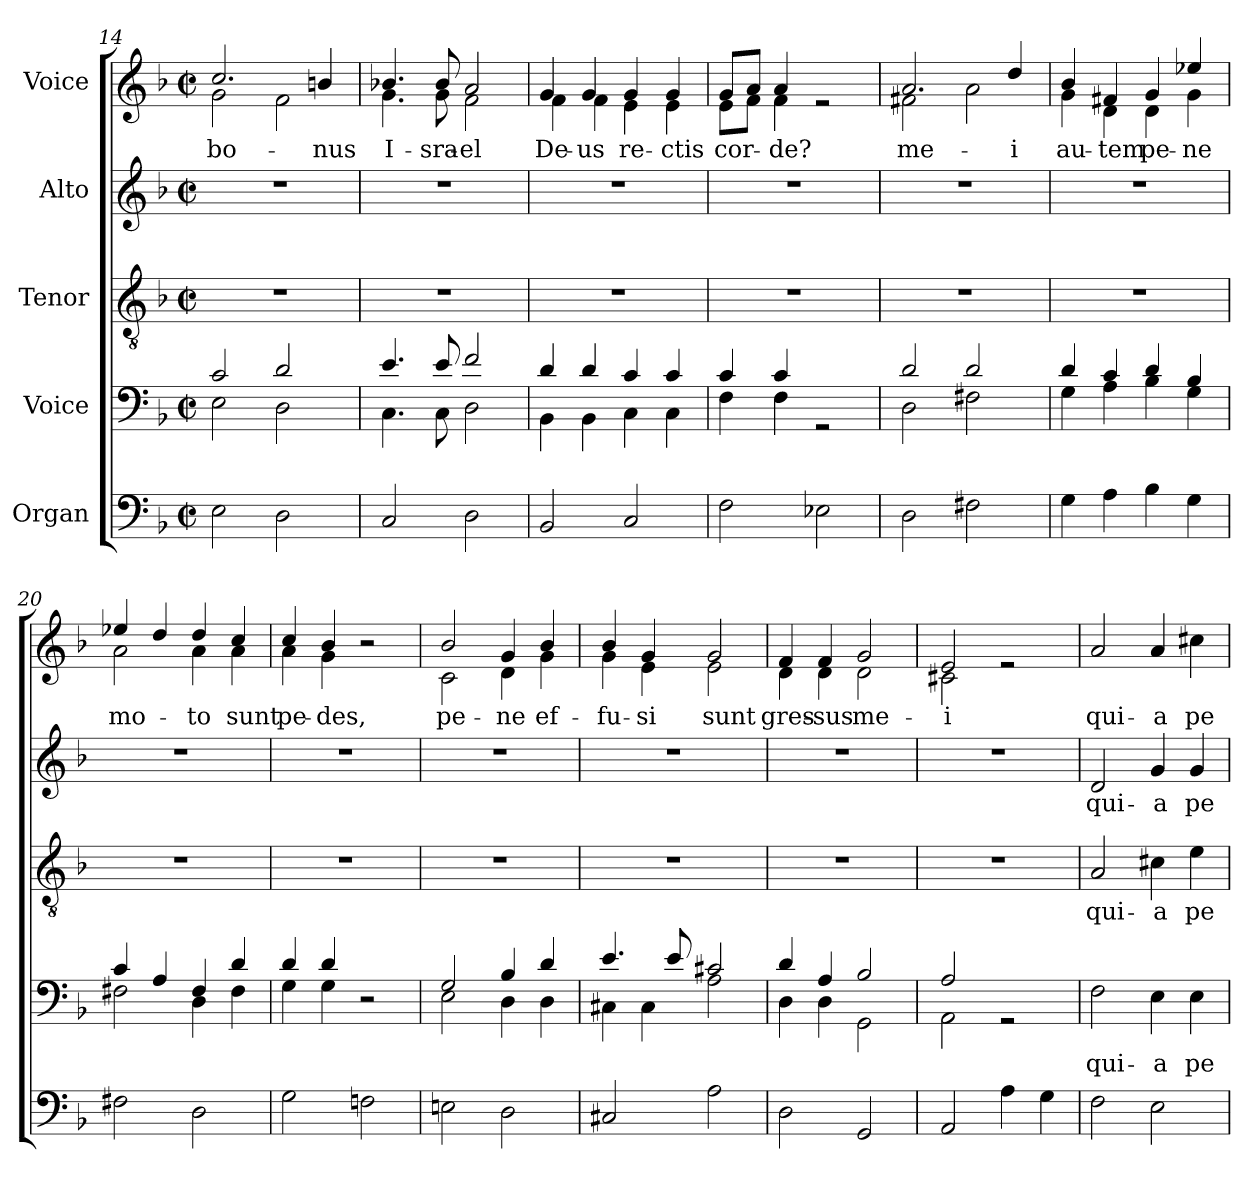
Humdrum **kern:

**kern	**kern	**text	**kern	**text	**kern	**text	**kern	**text
*part5	*part4	*part4	*part3	*part3	*part2	*part2	*part1	*part1
*staff5	*staff4	*staff4	*staff3	*staff3	*staff2	*staff2	*staff1	*staff1
*I"Organ	*I"Voice	*	*I"Tenor	*	*I"Alto	*	*I"Voice	*
*clefF4	*clefF4	*	*clefGv2	*	*clefG2	*	*clefG2	*
*k[b-]	*k[b-]	*	*k[b-]	*	*k[b-]	*	*k[b-]	*
*M2/2	*M2/2	*	*M2/2	*	*M2/2	*	*M2/2	*
*met(c|)	*met(c|)	*	*met(c|)	*	*met(c|)	*	*met(c|)	*
=14	=14	=14	=14	=14	=14	=14	=14	=14
*	*^	*	*	*	*	*	*	*
!	!	!	!	!	!	!	!	!	!LO:LY:b
*	*	*	*	*	*	*	*	*^	*
2E\	2c/	2E\	.	1r	.	1r	.	2.cc/	2g\	bo-
2D\	2d/	2D\	.	.	.	.	.	.	2f\	.
!	!	!	!	!	!	!	!	!	!	!LO:LY:b
.	.	.	.	.	.	.	.	4bn/	.	-nus
=15	=15	=15	=15	=15	=15	=15	=15	=15	=15	=15
!	!	!	!	!	!	!	!	!	!	!LO:LY:b
2C/	4.e/	4.C\	.	1r	.	1r	.	4.b-X/	4.g\	I-
!	!	!	!	!	!	!	!	!	!	!LO:LY:b
.	8e/	8C\	.	.	.	.	.	8b-/	8g\	-sra-
!	!	!	!	!	!	!	!	!	!	!LO:LY:b
2D\	2f/	2D\	.	.	.	.	.	2a/	2f\	-el
=16	=16	=16	=16	=16	=16	=16	=16	=16	=16	=16
!	!	!	!	!	!	!	!	!	!	!LO:LY:b
2BB-/	4d/	4BB-\	.	1r	.	1r	.	4g/	4f\	De-
!	!	!	!	!	!	!	!	!	!	!LO:LY:b
.	4d/	4BB-\	.	.	.	.	.	4g/	4f\	-us
!	!	!	!	!	!	!	!	!	!	!LO:LY:b
2C/	4c/	4C\	.	.	.	.	.	4g/	4e\	re-
!	!	!	!	!	!	!	!	!	!	!LO:LY:b
.	4c/	4C\	.	.	.	.	.	4g/	4e\	-ctis
=17	=17	=17	=17	=17	=17	=17	=17	=17	=17	=17
!	!	!	!	!	!	!	!	!	!	!LO:LY:b
2F\	4c/	4F\	.	1r	.	1r	.	8g/L	8e\L	cor-
.	.	.	.	.	.	.	.	8a/J	8f\J	.
!	!	!	!	!	!	!	!	!	!	!LO:LY:b
.	4c/	4F\	.	.	.	.	.	4a/	4f\	-de?
2E-X\	2rGG	2ryy	.	.	.	.	.	2re	2ryy	.
=18	=18	=18	=18	=18	=18	=18	=18	=18	=18	=18
!	!	!	!	!	!	!	!	!	!	!LO:LY:b
2D\	2d/	2D\	.	1r	.	1r	.	2.a/	2f#X\	me-
2F#X\	2d/	2F#X\	.	.	.	.	.	.	2a\	.
!	!	!	!	!	!	!	!	!	!	!LO:LY:b
.	.	.	.	.	.	.	.	4dd/	.	-i
!!LO:LB:g=z	!!
=19	=19	=19	=19	=19	=19	=19	=19	=19	=19	=19
!	!	!	!	!	!	!	!	!	!	!LO:LY:b
4G\	4d/	4G\	.	1r	.	1r	.	4b-/	4g\	au-
!	!	!	!	!	!	!	!	!	!	!LO:LY:b
4A\	4c/	4A\	.	.	.	.	.	4f#X/	4d\	-tem
!	!	!	!	!	!	!	!	!	!	!LO:LY:b
4B-\	4d/	4B-\	.	.	.	.	.	4g/	4d\	pe-
!	!	!	!	!	!	!	!	!	!	!LO:LY:b
4G\	4B-/	4G\	.	.	.	.	.	4ee-X/	4g\	-ne
=20	=20	=20	=20	=20	=20	=20	=20	=20	=20	=20
!	!	!	!	!	!	!	!	!	!	!LO:LY:b
2F#X\	4c/	2F#X\	.	1r	.	1r	.	4ee-X/	2a\	mo-
.	4A/	.	.	.	.	.	.	4dd/	.	.
!	!	!	!	!	!	!	!	!	!	!LO:LY:b
2D\	4F#/	4D\	.	.	.	.	.	4dd/	4a\	-to
!	!	!	!	!	!	!	!	!	!	!LO:LY:b
.	4d/	4F#\	.	.	.	.	.	4cc/	4a\	sunt
=21	=21	=21	=21	=21	=21	=21	=21	=21	=21	=21
!	!	!	!	!	!	!	!	!	!	!LO:LY:b
2G\	4d/	4G\	.	1r	.	1r	.	4cc/	4a\	pe-
!	!	!	!	!	!	!	!	!	!	!LO:LY:b
.	4d/	4G\	.	.	.	.	.	4b-/	4g\	-des,
2Fn\	2r	2ryy	.	.	.	.	.	2r	2ryy	.
=22	=22	=22	=22	=22	=22	=22	=22	=22	=22	=22
!	!	!	!	!	!	!	!	!	!	!LO:LY:b
2En\	2G/	2E\	.	1r	.	1r	.	2b-/	2c\	pe-
!	!	!	!	!	!	!	!	!	!	!LO:LY:b
2D\	4B-/	4D\	.	.	.	.	.	4g/	4d\	-ne
!	!	!	!	!	!	!	!	!	!	!LO:LY:b
.	4d/	4D\	.	.	.	.	.	4b-/	4g\	ef-
=23	=23	=23	=23	=23	=23	=23	=23	=23	=23	=23
!	!	!	!	!	!	!	!	!	!	!LO:LY:b
2C#X/	4.e/	4C#X\	.	1r	.	1r	.	4b-/	4g\	-fu-
!	!	!	!	!	!	!	!	!	!	!LO:LY:b
.	.	4C#\	.	.	.	.	.	4g/	4e\	-si
.	8e/	.	.	.	.	.	.	.	.	.
!	!	!	!	!	!	!	!	!	!	!LO:LY:b
2A\	2c#X/	2A\	.	.	.	.	.	2g/	2e\	sunt
=24	=24	=24	=24	=24	=24	=24	=24	=24	=24	=24
!	!	!	!	!	!	!	!	!	!	!LO:LY:b
2D\	4d/	4D\	.	1r	.	1r	.	4f/	4d\	gres-
!	!	!	!	!	!	!	!	!	!	!LO:LY:b
.	4A/	4D\	.	.	.	.	.	4f/	4d\	-sus
!	!	!	!	!	!	!	!	!	!	!LO:LY:b
2GG/	2B-/	2GG\	.	.	.	.	.	2g/	2d\	me-
=25	=25	=25	=25	=25	=25	=25	=25	=25	=25	=25
!	!	!	!	!	!	!	!	!	!	!LO:LY:b
2AA/	2A/	2AA\	.	1r	.	1r	.	2e/	2c#X\	-i
4A\	2rGG	2ryy	.	.	.	.	.	2re	2ryy	.
4G\	.	.	.	.	.	.	.	.	.	.
*	*v	*v	*	*	*	*	*	*v	*v	*
!!LO:PB:g=z
=26	=26	=26	=26	=26	=26	=26	=26	=26
!	!	!LO:LY:b	!	!LO:LY:b	!	!LO:LY:b	!	!LO:LY:b
2F\	2F\	qui-	2A/	qui-	2d/	qui-	2a/	qui-
!	!	!LO:LY:b	!	!LO:LY:b	!	!LO:LY:b	!	!LO:LY:b
2E\	4E\	-a	4c#X\	-a	4g/	-a	4a/	-a
!	!	!LO:LY:b	!	!LO:LY:b	!	!LO:LY:b	!	!LO:LY:b
.	4E\	pe-	4e\	pe-	4g/	pe-	4cc#X\	pe-
=	=	=	=	=	=	=	=	=
*-	*-	*-	*-	*-	*-	*-	*-	*-
